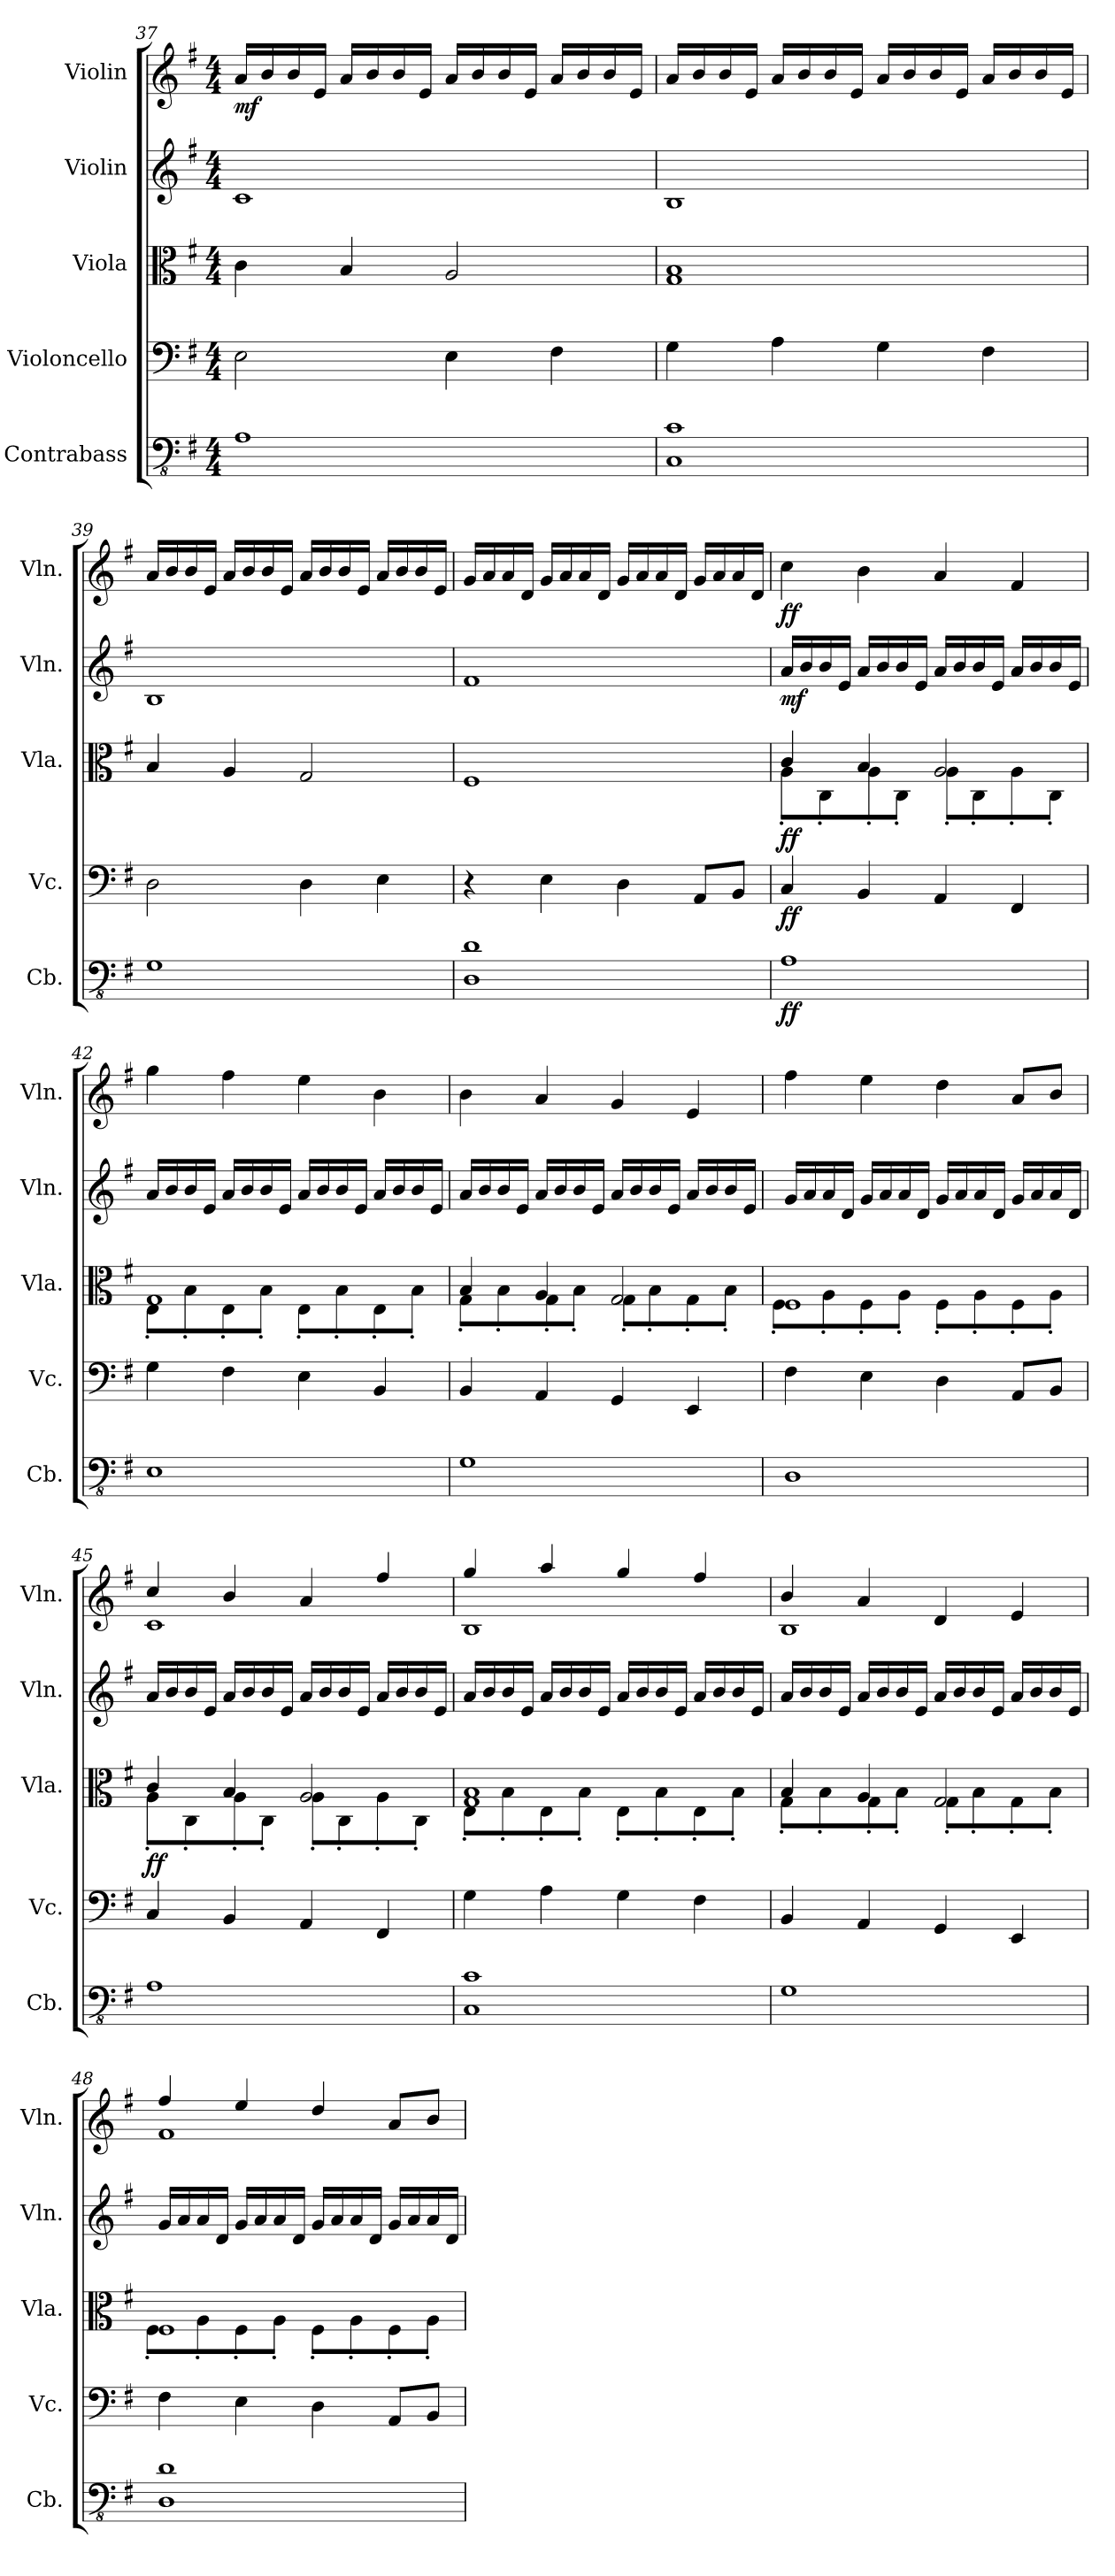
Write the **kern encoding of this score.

**kern	**dynam	**kern	**dynam	**kern	**dynam	**kern	**dynam	**kern	**dynam
*part5	*part5	*part4	*part4	*part3	*part3	*part2	*part2	*part1	*part1
*staff5	*staff5	*staff4	*staff4	*staff3	*staff3	*staff2	*staff2	*staff1	*staff1
*I"Contrabass	*	*I"Violoncello	*	*I"Viola	*	*I"Violin	*	*I"Violin	*
*I'Cb.	*	*I'Vc.	*	*I'Vla.	*	*I'Vln.	*	*I'Vln.	*
!!LO:LB:g=z
*clefFv4	*	*clefF4	*	*clefC3	*	*clefG2	*	*clefG2	*
*ITrd7c12	*	*	*	*	*	*	*	*	*
*k[f#]	*	*k[f#]	*	*k[f#]	*	*k[f#]	*	*k[f#]	*
*M4/4	*	*M4/4	*	*M4/4	*	*M4/4	*	*M4/4	*
=37	=37	=37	=37	=37	=37	=37	=37	=37	=37
!	!	!	!	!	!	!	!	!	!LO:DY:b
1AAA	.	2E\	.	4c\	.	1c	.	16a/LL	mf
.	.	.	.	.	.	.	.	16b/	.
.	.	.	.	.	.	.	.	16b/	.
.	.	.	.	.	.	.	.	16e/JJ	.
.	.	.	.	4B/	.	.	.	16a/LL	.
.	.	.	.	.	.	.	.	16b/	.
.	.	.	.	.	.	.	.	16b/	.
.	.	.	.	.	.	.	.	16e/JJ	.
.	.	4E\	.	2A/	.	.	.	16a/LL	.
.	.	.	.	.	.	.	.	16b/	.
.	.	.	.	.	.	.	.	16b/	.
.	.	.	.	.	.	.	.	16e/JJ	.
.	.	4F#\	.	.	.	.	.	16a/LL	.
.	.	.	.	.	.	.	.	16b/	.
.	.	.	.	.	.	.	.	16b/	.
.	.	.	.	.	.	.	.	16e/JJ	.
=38	=38	=38	=38	=38	=38	=38	=38	=38	=38
1CCC 1CC	.	4G\	.	1G 1B	.	1B	.	16a/LL	.
.	.	.	.	.	.	.	.	16b/	.
.	.	.	.	.	.	.	.	16b/	.
.	.	.	.	.	.	.	.	16e/JJ	.
.	.	4A\	.	.	.	.	.	16a/LL	.
.	.	.	.	.	.	.	.	16b/	.
.	.	.	.	.	.	.	.	16b/	.
.	.	.	.	.	.	.	.	16e/JJ	.
.	.	4G\	.	.	.	.	.	16a/LL	.
.	.	.	.	.	.	.	.	16b/	.
.	.	.	.	.	.	.	.	16b/	.
.	.	.	.	.	.	.	.	16e/JJ	.
.	.	4F#\	.	.	.	.	.	16a/LL	.
.	.	.	.	.	.	.	.	16b/	.
.	.	.	.	.	.	.	.	16b/	.
.	.	.	.	.	.	.	.	16e/JJ	.
!!LO:PB:g=z
=39	=39	=39	=39	=39	=39	=39	=39	=39	=39
1GGG	.	2D\	.	4B/	.	1B	.	16a/LL	.
.	.	.	.	.	.	.	.	16b/	.
.	.	.	.	.	.	.	.	16b/	.
.	.	.	.	.	.	.	.	16e/JJ	.
.	.	.	.	4A/	.	.	.	16a/LL	.
.	.	.	.	.	.	.	.	16b/	.
.	.	.	.	.	.	.	.	16b/	.
.	.	.	.	.	.	.	.	16e/JJ	.
.	.	4D\	.	2G/	.	.	.	16a/LL	.
.	.	.	.	.	.	.	.	16b/	.
.	.	.	.	.	.	.	.	16b/	.
.	.	.	.	.	.	.	.	16e/JJ	.
.	.	4E\	.	.	.	.	.	16a/LL	.
.	.	.	.	.	.	.	.	16b/	.
.	.	.	.	.	.	.	.	16b/	.
.	.	.	.	.	.	.	.	16e/JJ	.
=40	=40	=40	=40	=40	=40	=40	=40	=40	=40
1DDD 1DD	.	4r	.	1F#	.	1f#	.	16g/LL	.
.	.	.	.	.	.	.	.	16a/	.
.	.	.	.	.	.	.	.	16a/	.
.	.	.	.	.	.	.	.	16d/JJ	.
.	.	4E\	.	.	.	.	.	16g/LL	.
.	.	.	.	.	.	.	.	16a/	.
.	.	.	.	.	.	.	.	16a/	.
.	.	.	.	.	.	.	.	16d/JJ	.
.	.	4D\	.	.	.	.	.	16g/LL	.
.	.	.	.	.	.	.	.	16a/	.
.	.	.	.	.	.	.	.	16a/	.
.	.	.	.	.	.	.	.	16d/JJ	.
.	.	8AA/L	.	.	.	.	.	16g/LL	.
.	.	.	.	.	.	.	.	16a/	.
.	.	8BB/J	.	.	.	.	.	16a/	.
.	.	.	.	.	.	.	.	16d/JJ	.
!!LO:LB:g=z
=41	=41	=41	=41	=41	=41	=41	=41	=41	=41
*	*	*	*	*^	*	*	*	*	*
!	!LO:DY:b	!	!LO:DY:b	!	!	!LO:DY:b	!	!LO:DY:b	!	!LO:DY:b
1AAA	ff	4C/	ff	4c/	8A'\L	ff	16a/LL	mf	4cc\	ff
.	.	.	.	.	.	.	16b/	.	.	.
.	.	.	.	.	8C'\	.	16b/	.	.	.
.	.	.	.	.	.	.	16e/JJ	.	.	.
.	.	4BB/	.	4B/	8A'\	.	16a/LL	.	4b\	.
.	.	.	.	.	.	.	16b/	.	.	.
.	.	.	.	.	8C'\J	.	16b/	.	.	.
.	.	.	.	.	.	.	16e/JJ	.	.	.
.	.	4AA/	.	2A/	8A'\L	.	16a/LL	.	4a/	.
.	.	.	.	.	.	.	16b/	.	.	.
.	.	.	.	.	8C'\	.	16b/	.	.	.
.	.	.	.	.	.	.	16e/JJ	.	.	.
.	.	4FF#/	.	.	8A'\	.	16a/LL	.	4f#/	.
.	.	.	.	.	.	.	16b/	.	.	.
.	.	.	.	.	8C'\J	.	16b/	.	.	.
.	.	.	.	.	.	.	16e/JJ	.	.	.
=42	=42	=42	=42	=42	=42	=42	=42	=42	=42	=42
1EEE	.	4G\	.	1G	8E'\L	.	16a/LL	.	4gg\	.
.	.	.	.	.	.	.	16b/	.	.	.
.	.	.	.	.	8B'\	.	16b/	.	.	.
.	.	.	.	.	.	.	16e/JJ	.	.	.
.	.	4F#\	.	.	8E'\	.	16a/LL	.	4ff#\	.
.	.	.	.	.	.	.	16b/	.	.	.
.	.	.	.	.	8B'\J	.	16b/	.	.	.
.	.	.	.	.	.	.	16e/JJ	.	.	.
.	.	4E\	.	.	8E'\L	.	16a/LL	.	4ee\	.
.	.	.	.	.	.	.	16b/	.	.	.
.	.	.	.	.	8B'\	.	16b/	.	.	.
.	.	.	.	.	.	.	16e/JJ	.	.	.
.	.	4BB/	.	.	8E'\	.	16a/LL	.	4b\	.
.	.	.	.	.	.	.	16b/	.	.	.
.	.	.	.	.	8B'\J	.	16b/	.	.	.
.	.	.	.	.	.	.	16e/JJ	.	.	.
!!LO:PB:g=z
=43	=43	=43	=43	=43	=43	=43	=43	=43	=43	=43
1GGG	.	4BB/	.	4B/	8G'\L	.	16a/LL	.	4b\	.
.	.	.	.	.	.	.	16b/	.	.	.
.	.	.	.	.	8B'\	.	16b/	.	.	.
.	.	.	.	.	.	.	16e/JJ	.	.	.
.	.	4AA/	.	4A/	8G'\	.	16a/LL	.	4a/	.
.	.	.	.	.	.	.	16b/	.	.	.
.	.	.	.	.	8B'\J	.	16b/	.	.	.
.	.	.	.	.	.	.	16e/JJ	.	.	.
.	.	4GG/	.	2G/	8G'\L	.	16a/LL	.	4g/	.
.	.	.	.	.	.	.	16b/	.	.	.
.	.	.	.	.	8B'\	.	16b/	.	.	.
.	.	.	.	.	.	.	16e/JJ	.	.	.
.	.	4EE/	.	.	8G'\	.	16a/LL	.	4e/	.
.	.	.	.	.	.	.	16b/	.	.	.
.	.	.	.	.	8B'\J	.	16b/	.	.	.
.	.	.	.	.	.	.	16e/JJ	.	.	.
=44	=44	=44	=44	=44	=44	=44	=44	=44	=44	=44
1DDD	.	4F#\	.	1F#	8F#'\L	.	16g/LL	.	4ff#\	.
.	.	.	.	.	.	.	16a/	.	.	.
.	.	.	.	.	8A'\	.	16a/	.	.	.
.	.	.	.	.	.	.	16d/JJ	.	.	.
.	.	4E\	.	.	8F#'\	.	16g/LL	.	4ee\	.
.	.	.	.	.	.	.	16a/	.	.	.
.	.	.	.	.	8A'\J	.	16a/	.	.	.
.	.	.	.	.	.	.	16d/JJ	.	.	.
.	.	4D\	.	.	8F#'\L	.	16g/LL	.	4dd\	.
.	.	.	.	.	.	.	16a/	.	.	.
.	.	.	.	.	8A'\	.	16a/	.	.	.
.	.	.	.	.	.	.	16d/JJ	.	.	.
.	.	8AA/L	.	.	8F#'\	.	16g/LL	.	8a/L	.
.	.	.	.	.	.	.	16a/	.	.	.
.	.	8BB/J	.	.	8A'\J	.	16a/	.	8b/J	.
.	.	.	.	.	.	.	16d/JJ	.	.	.
!!LO:LB:g=z
=45	=45	=45	=45	=45	=45	=45	=45	=45	=45	=45
*	*	*	*	*	*	*	*	*	*^	*
!	!	!	!	!	!	!LO:DY:b	!	!	!	!	!
1AAA	.	4C/	.	4c/	8A'\L	ff	16a/LL	.	4cc/	1c	.
.	.	.	.	.	.	.	16b/	.	.	.	.
.	.	.	.	.	8C'\	.	16b/	.	.	.	.
.	.	.	.	.	.	.	16e/JJ	.	.	.	.
.	.	4BB/	.	4B/	8A'\	.	16a/LL	.	4b/	.	.
.	.	.	.	.	.	.	16b/	.	.	.	.
.	.	.	.	.	8C'\J	.	16b/	.	.	.	.
.	.	.	.	.	.	.	16e/JJ	.	.	.	.
.	.	4AA/	.	2A/	8A'\L	.	16a/LL	.	4a/	.	.
.	.	.	.	.	.	.	16b/	.	.	.	.
.	.	.	.	.	8C'\	.	16b/	.	.	.	.
.	.	.	.	.	.	.	16e/JJ	.	.	.	.
.	.	4FF#/	.	.	8A'\	.	16a/LL	.	4ff#/	.	.
.	.	.	.	.	.	.	16b/	.	.	.	.
.	.	.	.	.	8C'\J	.	16b/	.	.	.	.
.	.	.	.	.	.	.	16e/JJ	.	.	.	.
=46	=46	=46	=46	=46	=46	=46	=46	=46	=46	=46	=46
1CCC 1CC	.	4G\	.	1G 1B	8E'\L	.	16a/LL	.	4gg/	1B	.
.	.	.	.	.	.	.	16b/	.	.	.	.
.	.	.	.	.	8B'\	.	16b/	.	.	.	.
.	.	.	.	.	.	.	16e/JJ	.	.	.	.
.	.	4A\	.	.	8E'\	.	16a/LL	.	4aa/	.	.
.	.	.	.	.	.	.	16b/	.	.	.	.
.	.	.	.	.	8B'\J	.	16b/	.	.	.	.
.	.	.	.	.	.	.	16e/JJ	.	.	.	.
.	.	4G\	.	.	8E'\L	.	16a/LL	.	4gg/	.	.
.	.	.	.	.	.	.	16b/	.	.	.	.
.	.	.	.	.	8B'\	.	16b/	.	.	.	.
.	.	.	.	.	.	.	16e/JJ	.	.	.	.
.	.	4F#\	.	.	8E'\	.	16a/LL	.	4ff#/	.	.
.	.	.	.	.	.	.	16b/	.	.	.	.
.	.	.	.	.	8B'\J	.	16b/	.	.	.	.
.	.	.	.	.	.	.	16e/JJ	.	.	.	.
!!LO:PB:g=z	!!
=47	=47	=47	=47	=47	=47	=47	=47	=47	=47	=47	=47
1GGG	.	4BB/	.	4B/	8G'\L	.	16a/LL	.	4b/	1B	.
.	.	.	.	.	.	.	16b/	.	.	.	.
.	.	.	.	.	8B'\	.	16b/	.	.	.	.
.	.	.	.	.	.	.	16e/JJ	.	.	.	.
.	.	4AA/	.	4A/	8G'\	.	16a/LL	.	4a/	.	.
.	.	.	.	.	.	.	16b/	.	.	.	.
.	.	.	.	.	8B'\J	.	16b/	.	.	.	.
.	.	.	.	.	.	.	16e/JJ	.	.	.	.
.	.	4GG/	.	2G/	8G'\L	.	16a/LL	.	4d/	.	.
.	.	.	.	.	.	.	16b/	.	.	.	.
.	.	.	.	.	8B'\	.	16b/	.	.	.	.
.	.	.	.	.	.	.	16e/JJ	.	.	.	.
.	.	4EE/	.	.	8G'\	.	16a/LL	.	4e/	.	.
.	.	.	.	.	.	.	16b/	.	.	.	.
.	.	.	.	.	8B'\J	.	16b/	.	.	.	.
.	.	.	.	.	.	.	16e/JJ	.	.	.	.
=48	=48	=48	=48	=48	=48	=48	=48	=48	=48	=48	=48
1DDD 1DD	.	4F#\	.	1F#	8F#'\L	.	16g/LL	.	4ff#/	1f#	.
.	.	.	.	.	.	.	16a/	.	.	.	.
.	.	.	.	.	8A'\	.	16a/	.	.	.	.
.	.	.	.	.	.	.	16d/JJ	.	.	.	.
.	.	4E\	.	.	8F#'\	.	16g/LL	.	4ee/	.	.
.	.	.	.	.	.	.	16a/	.	.	.	.
.	.	.	.	.	8A'\J	.	16a/	.	.	.	.
.	.	.	.	.	.	.	16d/JJ	.	.	.	.
.	.	4D\	.	.	8F#'\L	.	16g/LL	.	4dd/	.	.
.	.	.	.	.	.	.	16a/	.	.	.	.
.	.	.	.	.	8A'\	.	16a/	.	.	.	.
.	.	.	.	.	.	.	16d/JJ	.	.	.	.
.	.	8AA/L	.	.	8F#'\	.	16g/LL	.	8a/L	.	.
.	.	.	.	.	.	.	16a/	.	.	.	.
.	.	8BB/J	.	.	8A'\J	.	16a/	.	8b/J	.	.
.	.	.	.	.	.	.	16d/JJ	.	.	.	.
*	*	*	*	*v	*v	*	*	*	*v	*v	*
=	=	=	=	=	=	=	=	=	=
*-	*-	*-	*-	*-	*-	*-	*-	*-	*-
